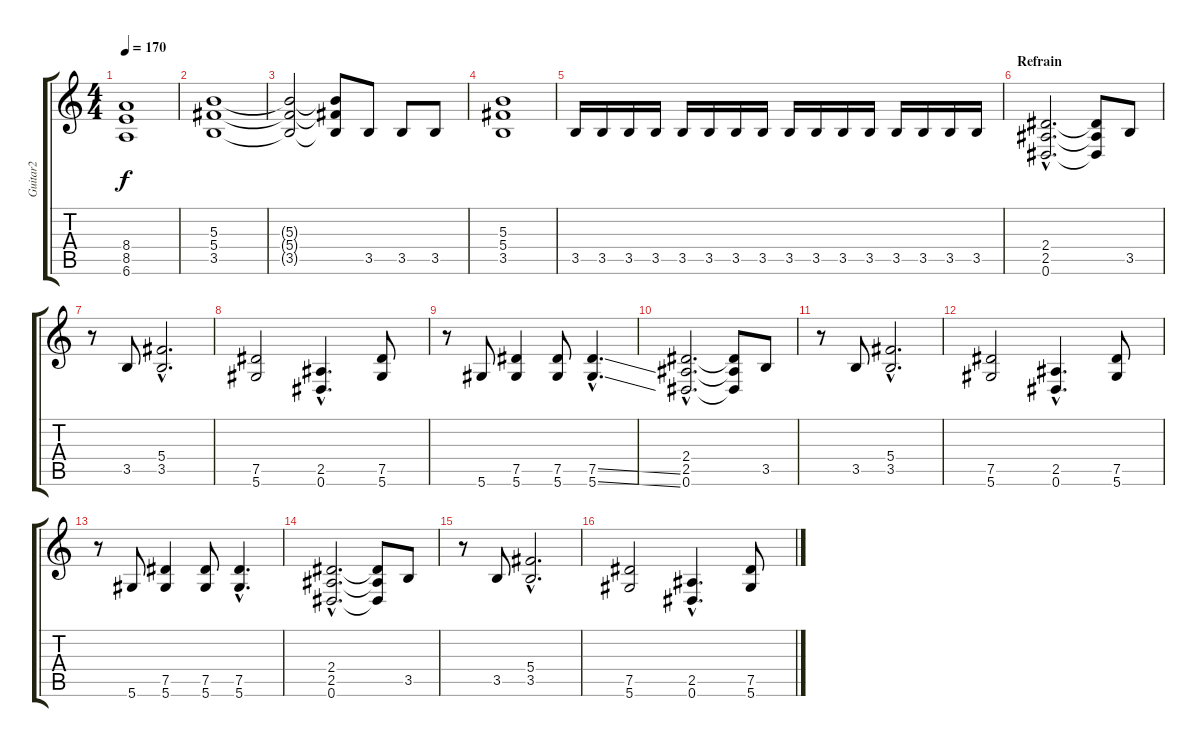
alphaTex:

\track ("Guitar2" "Guitar2") {instrument distortionguitar}
\staff {score tabs}
\tuning (Eb4 Bb3 Gb3 Db3 Ab2 Eb2) {hide}
\ts (4 4)
\tempo 170
\clef g2
\ks c
(8.4 8.5 6.6).1{dy f} |
(5.3 5.4 3.5).1 |
(5.3{t} 5.4{t} 3.5{t}).2 (5.3{t} 5.4{t} 3.5{t}).8 3.5.8 3.5.8 3.5.8 |
(5.3 5.4 3.5).1 |
3.5.16 3.5.16 3.5.16 3.5.16 3.5.16 3.5.16 3.5.16 3.5.16 3.5.16 3.5.16 3.5.16 3.5.16 3.5.16 3.5.16 3.5.16 3.5.16 |
\section ("" "Refrain")
(2.4{hac} 2.5{hac} 0.6{hac}).2{d} (2.4{t} 2.5{t} 0.6{t}).8 3.5.8 |
r.8 3.5.8 (5.4{hac} 3.5{hac}).2{d} |
(7.5 5.6).2 (2.5{hac} 0.6{hac}).4{d} (7.5 5.6).8 |
r.8 5.6.8 (7.5 5.6).4 (7.5 5.6).8 (7.5{ss hac} 5.6{ss hac}).4{d} |
(2.4{hac} 2.5{hac} 0.6{hac}).2{d} (2.4{t} 2.5{t} 0.6{t}).8 3.5.8 |
r.8 3.5.8 (5.4{hac} 3.5{hac}).2{d} |
(7.5 5.6).2 (2.5{hac} 0.6{hac}).4{d} (7.5 5.6).8 |
r.8 5.6.8 (7.5 5.6).4 (7.5 5.6).8 (7.5{hac} 5.6{hac}).4{d} |
(2.4{hac} 2.5{hac} 0.6{hac}).2{d} (2.4{t} 2.5{t} 0.6{t}).8 3.5.8 |
r.8 3.5.8 (5.4{hac} 3.5{hac}).2{d} |
(7.5 5.6).2 (2.5{hac} 0.6{hac}).4{d} (7.5 5.6).8
